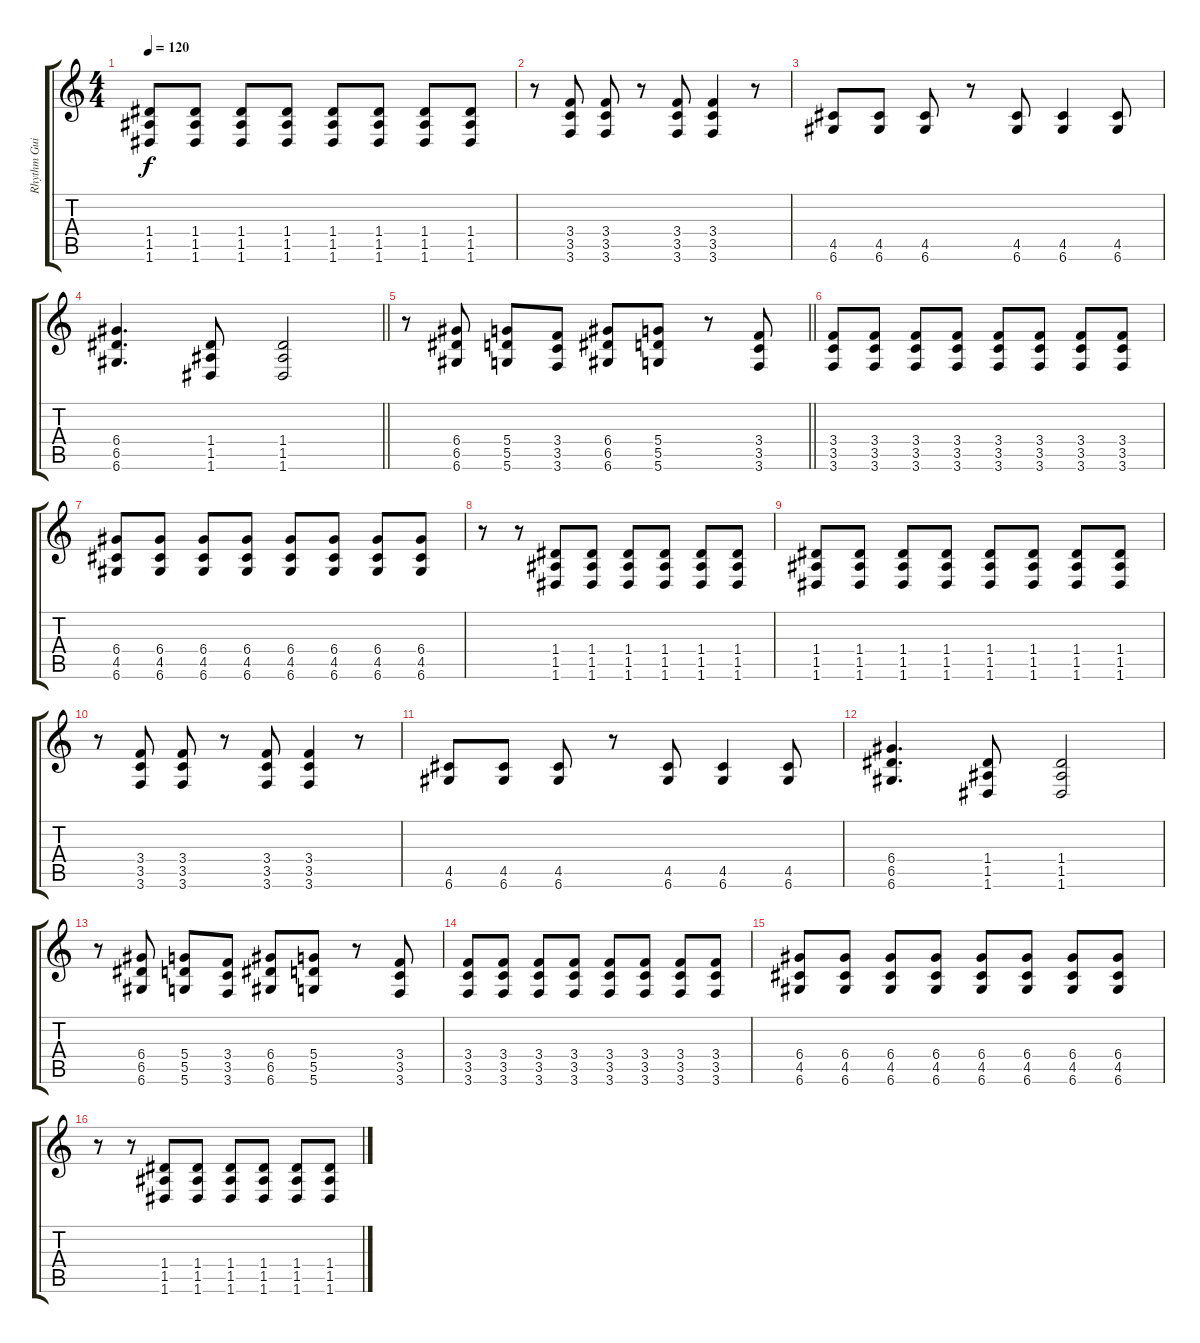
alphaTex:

\track ("Rhythm Guitar" "Rhythm Gui") {instrument distortionguitar}
\staff {score tabs}
\tuning (E4 B3 G3 D3 A2 D2) {hide}
\ts (4 4)
\tempo 120
\clef g2
\ks c
(1.4 1.5 1.6).8{dy f} (1.4 1.5 1.6).8 (1.4 1.5 1.6).8 (1.4 1.5 1.6).8 (1.4 1.5 1.6).8 (1.4 1.5 1.6).8 (1.4 1.5 1.6).8 (1.4 1.5 1.6).8 |
r.8 (3.4 3.5 3.6).8 (3.4 3.5 3.6).8 r.8 (3.4 3.5 3.6).8 (3.4 3.5 3.6).4 r.8 |
(4.5 6.6).8 (4.5 6.6).8 (4.5 6.6).8 r.8 (4.5 6.6).8 (4.5 6.6).4 (4.5 6.6).8 |
\barLineRight lightlight
(6.4 6.5 6.6).4{d} (1.4 1.5 1.6).8 (1.4 1.5 1.6).2 |
\barLineRight lightlight
r.8 (6.4 6.5 6.6).8 (5.4 5.5 5.6).8 (3.4 3.5 3.6).8 (6.4 6.5 6.6).8 (5.4 5.5 5.6).8 r.8 (3.4 3.5 3.6).8 |
(3.4 3.5 3.6).8 (3.4 3.5 3.6).8 (3.4 3.5 3.6).8 (3.4 3.5 3.6).8 (3.4 3.5 3.6).8 (3.4 3.5 3.6).8 (3.4 3.5 3.6).8 (3.4 3.5 3.6).8 |
(6.4 4.5 6.6).8 (6.4 4.5 6.6).8 (6.4 4.5 6.6).8 (6.4 4.5 6.6).8 (6.4 4.5 6.6).8 (6.4 4.5 6.6).8 (6.4 4.5 6.6).8 (6.4 4.5 6.6).8 |
r.8 r.8 (1.4 1.5 1.6).8 (1.4 1.5 1.6).8 (1.4 1.5 1.6).8 (1.4 1.5 1.6).8 (1.4 1.5 1.6).8 (1.4 1.5 1.6).8 |
(1.4 1.5 1.6).8 (1.4 1.5 1.6).8 (1.4 1.5 1.6).8 (1.4 1.5 1.6).8 (1.4 1.5 1.6).8 (1.4 1.5 1.6).8 (1.4 1.5 1.6).8 (1.4 1.5 1.6).8 |
r.8 (3.4 3.5 3.6).8 (3.4 3.5 3.6).8 r.8 (3.4 3.5 3.6).8 (3.4 3.5 3.6).4 r.8 |
(4.5 6.6).8 (4.5 6.6).8 (4.5 6.6).8 r.8 (4.5 6.6).8 (4.5 6.6).4 (4.5 6.6).8 |
(6.4 6.5 6.6).4{d} (1.4 1.5 1.6).8 (1.4 1.5 1.6).2 |
r.8 (6.4 6.5 6.6).8 (5.4 5.5 5.6).8 (3.4 3.5 3.6).8 (6.4 6.5 6.6).8 (5.4 5.5 5.6).8 r.8 (3.4 3.5 3.6).8 |
(3.4 3.5 3.6).8 (3.4 3.5 3.6).8 (3.4 3.5 3.6).8 (3.4 3.5 3.6).8 (3.4 3.5 3.6).8 (3.4 3.5 3.6).8 (3.4 3.5 3.6).8 (3.4 3.5 3.6).8 |
(6.4 4.5 6.6).8 (6.4 4.5 6.6).8 (6.4 4.5 6.6).8 (6.4 4.5 6.6).8 (6.4 4.5 6.6).8 (6.4 4.5 6.6).8 (6.4 4.5 6.6).8 (6.4 4.5 6.6).8 |
r.8 r.8 (1.4 1.5 1.6).8 (1.4 1.5 1.6).8 (1.4 1.5 1.6).8 (1.4 1.5 1.6).8 (1.4 1.5 1.6).8 (1.4 1.5 1.6).8
